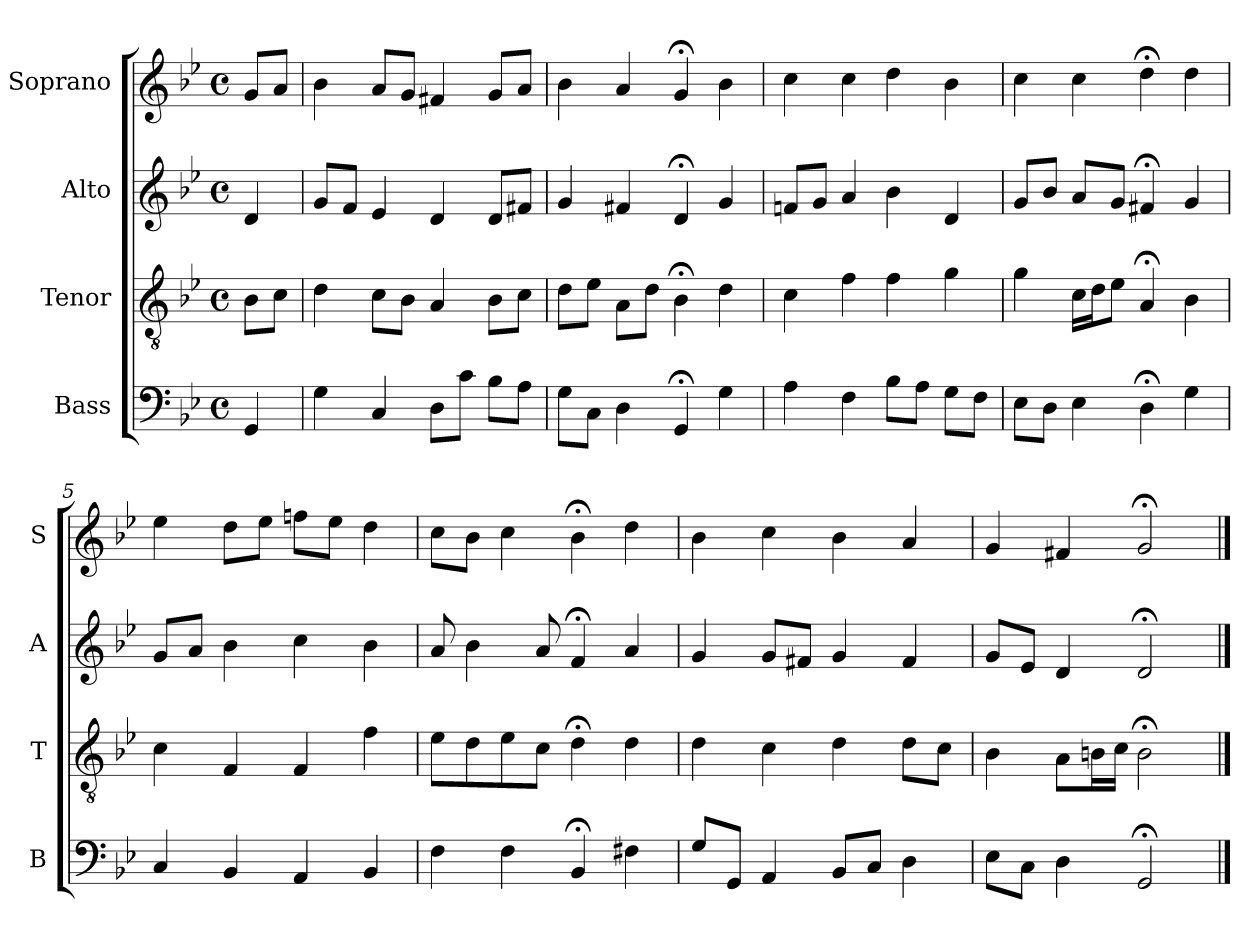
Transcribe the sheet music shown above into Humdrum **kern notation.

**kern	**kern	**kern	**kern
*part4	*part3	*part2	*part1
*staff4	*staff3	*staff2	*staff1
*I"Bass	*I"Tenor	*I"Alto	*I"Soprano
*I'B	*I'T	*I'A	*I'S
*clefF4	*clefGv2	*clefG2	*clefG2
*k[b-e-]	*k[b-e-]	*k[b-e-]	*k[b-e-]
*g:	*g:	*g:	*g:
*M4/4	*M4/4	*M4/4	*M4/4
*met(c)	*met(c)	*met(c)	*met(c)
*MM100	*MM100	*MM100	*MM100
=	=	=	=
4GG	8B-L	4d	8gL
.	8cJ	.	8aJ
=1	=1	=1	=1
4G	4d	8gL	4b-
.	.	8fJ	.
4C	8cL	4e-	8aL
.	8B-J	.	8gJ
8DL	4A	4d	4f#X
8cJ	.	.	.
8B-L	8B-L	8dL	8gL
8AJ	8cJ	8f#XJ	8aJ
=2	=2	=2	=2
8GL	8dL	4g	4b-
8CJ	8e-J	.	.
4D	8AL	4f#X	4a
.	8dJ	.	.
4GG;<	4B-;<	4d;<	4g;<
4G	4d	4g	4b-
=3	=3	=3	=3
4A	4c	8fnL	4cc
.	.	8gJ	.
4F	4f	4a	4cc
8B-L	4f	4b-	4dd
8AJ	.	.	.
8GL	4g	4d	4b-
8FJ	.	.	.
=4	=4	=4	=4
8E-L	4g	8gL	4cc
8DJ	.	8b-J	.
4E-	16cLL	8aL	4cc
.	16dJ	.	.
.	8e-J	8gJ	.
4D;<	4A;<	4f#X;<	4dd;<
4G	4B-	4g	4dd
=5	=5	=5	=5
4C	4c	8gL	4ee-
.	.	8aJ	.
4BB-	4F	4b-	8ddL
.	.	.	8ee-J
4AA	4F	4cc	8ffnL
.	.	.	8ee-J
4BB-	4f	4b-	4dd
=6	=6	=6	=6
4F	8e-L	8a	8ccL
.	8d	4b-	8b-J
4F	8e-	.	4cc
.	8cJ	8a	.
4BB-;<	4d;<	4f;<	4b-;<
4F#X	4d	4a	4dd
=7	=7	=7	=7
8GL	4d	4g	4b-
8GGJ	.	.	.
4AA	4c	8gL	4cc
.	.	8f#XJ	.
8BB-L	4d	4g	4b-
8CJ	.	.	.
4D	8dL	4f#	4a
.	8cJ	.	.
=8	=8	=8	=8
8E-L	4B-	8gL	4g
8CJ	.	8e-J	.
4D	8AL	4d	4f#X
.	16BnL	.	.
.	16cJJ	.	.
2GG;<	2B;<	2d;<	2g;<
==	==	==	==
*-	*-	*-	*-
